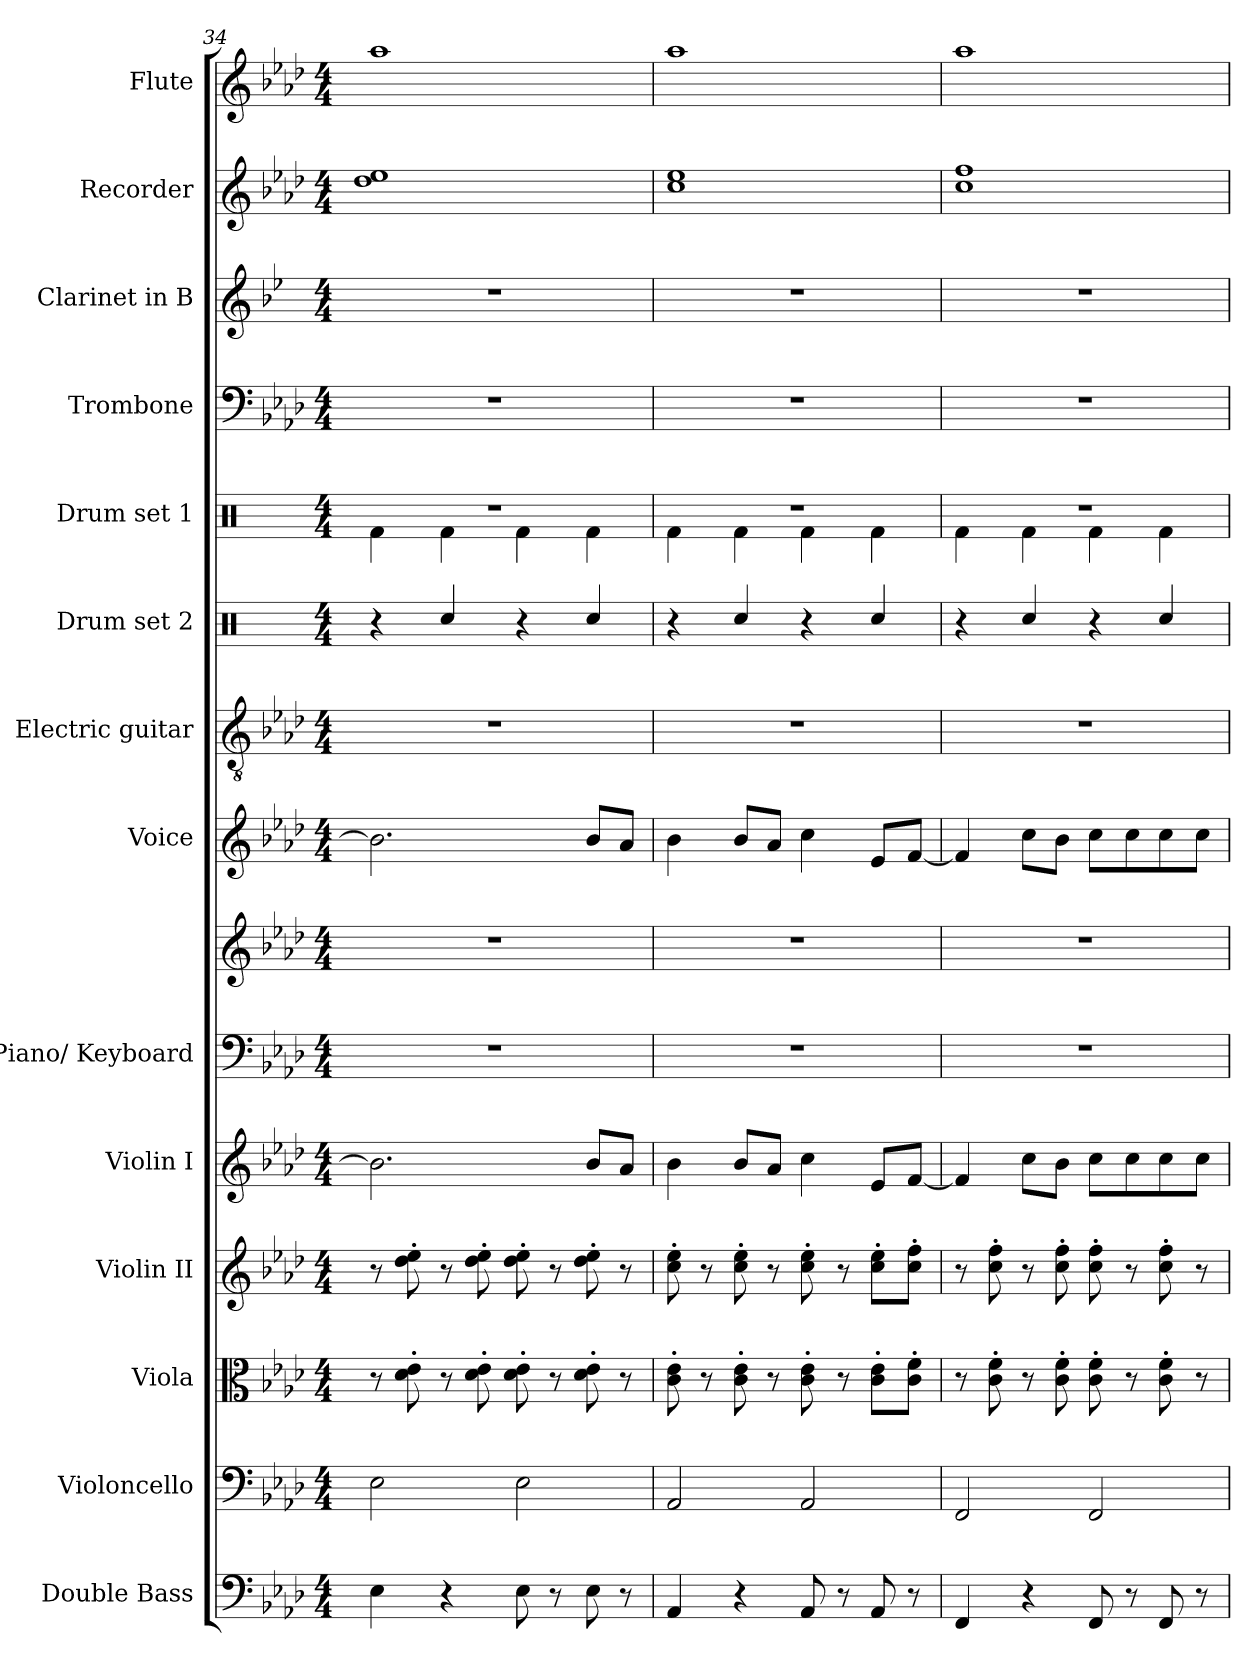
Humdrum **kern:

**kern	**kern	**kern	**kern	**kern	**kern	**kern	**kern	**kern	**kern	**kern	**kern	**kern	**kern	**kern
*part14	*part13	*part12	*part11	*part10	*part9	*part9	*part8	*part7	*part6	*part5	*part4	*part3	*part2	*part1
*staff15	*staff14	*staff13	*staff12	*staff11	*staff10	*staff9	*staff8	*staff7	*staff6	*staff5	*staff4	*staff3	*staff2	*staff1
*I"Double Bass	*I"Violoncello	*I"Viola	*I"Violin II	*I"Violin I	*I"Piano/ Keyboard	*	*I"Voice	*I"Electric guitar	*I"Drum set 2	*I"Drum set 1	*I"Trombone	*I"Clarinet in B	*I"Recorder	*I"Flute
*I'Db.	*I'Vc.	*I'Vla.	*I'Vln. II	*I'Vln. I	*I'Pno.	*	*I'Voice	*I'El. g.	*I'Dr.	*I'Dr.	*I'Trb.	*I'Cl.	*I'Rc.	*I'Fl.
*clefF4	*clefF4	*clefC3	*clefG2	*clefG2	*clefF4	*clefG2	*clefG2	*clefGv2	*clefX	*clefX	*clefF4	*clefG2	*clefG2	*clefG2
*ITrd7c12	*	*	*	*	*	*	*	*	*	*	*	*ITrd1c2	*	*
*k[b-e-a-d-]	*k[b-e-a-d-]	*k[b-e-a-d-]	*k[b-e-a-d-]	*k[b-e-a-d-]	*k[b-e-a-d-]	*k[b-e-a-d-]	*k[b-e-a-d-]	*k[b-e-a-d-]	*k[]	*k[]	*k[b-e-a-d-]	*k[b-e-a-d-]	*k[b-e-a-d-]	*k[b-e-a-d-]
*M4/4	*M4/4	*M4/4	*M4/4	*M4/4	*M4/4	*M4/4	*M4/4	*M4/4	*M4/4	*M4/4	*M4/4	*M4/4	*M4/4	*M4/4
=34	=34	=34	=34	=34	=34	=34	=34	=34	=34	=34	=34	=34	=34	=34
*	*	*	*	*	*	*	*	*	*	*^	*	*	*	*
4EE-\	2E-\	8r	8r	2.b-\]	1r	1r	2.b-\]	1r	4r	1r	4Rf\	1r	1r	1dd- 1ee-	1aa-
.	.	8d-\' 8e-\'	8dd-\' 8ee-\'	.	.	.	.	.	.	.	.	.	.	.	.
4r	.	8r	8r	.	.	.	.	.	4Rcc/	.	4Rf\	.	.	.	.
.	.	8d-\' 8e-\'	8dd-\' 8ee-\'	.	.	.	.	.	.	.	.	.	.	.	.
8EE-\	2E-\	8d-\' 8e-\'	8dd-\' 8ee-\'	.	.	.	.	.	4r	.	4Rf\	.	.	.	.
8r	.	8r	8r	.	.	.	.	.	.	.	.	.	.	.	.
8EE-\	.	8d-\' 8e-\'	8dd-\' 8ee-\'	8b-/L	.	.	8b-/L	.	4Rcc/	.	4Rf\	.	.	.	.
8r	.	8r	8r	8a-/J	.	.	8a-/J	.	.	.	.	.	.	.	.
=35	=35	=35	=35	=35	=35	=35	=35	=35	=35	=35	=35	=35	=35	=35	=35
4AAA-/	2AA-/	8c\' 8e-\'	8cc\' 8ee-\'	4b-\	1r	1r	4b-\	1r	4r	1r	4Rf\	1r	1r	1cc 1ee-	1aa-
.	.	8r	8r	.	.	.	.	.	.	.	.	.	.	.	.
4r	.	8c\' 8e-\'	8cc\' 8ee-\'	8b-/L	.	.	8b-/L	.	4Rcc/	.	4Rf\	.	.	.	.
.	.	8r	8r	8a-/J	.	.	8a-/J	.	.	.	.	.	.	.	.
8AAA-/	2AA-/	8c\' 8e-\'	8cc\' 8ee-\'	4cc\	.	.	4cc\	.	4r	.	4Rf\	.	.	.	.
8r	.	8r	8r	.	.	.	.	.	.	.	.	.	.	.	.
8AAA-/	.	8c\' 8e-\'L	8cc\' 8ee-\'L	8e-/L	.	.	8e-/L	.	4Rcc/	.	4Rf\	.	.	.	.
8r	.	8c\' 8f\'J	8cc\' 8ff\'J	[8f/J	.	.	[8f/J	.	.	.	.	.	.	.	.
=36	=36	=36	=36	=36	=36	=36	=36	=36	=36	=36	=36	=36	=36	=36	=36
4FFF/	2FF/	8r	8r	4f/]	1r	1r	4f/]	1r	4r	1r	4Rf\	1r	1r	1cc 1ff	1aa-
.	.	8c\' 8f\'	8cc\' 8ff\'	.	.	.	.	.	.	.	.	.	.	.	.
4r	.	8r	8r	8cc\L	.	.	8cc\L	.	4Rcc/	.	4Rf\	.	.	.	.
.	.	8c\' 8f\'	8cc\' 8ff\'	8b-\J	.	.	8b-\J	.	.	.	.	.	.	.	.
8FFF/	2FF/	8c\' 8f\'	8cc\' 8ff\'	8cc\L	.	.	8cc\L	.	4r	.	4Rf\	.	.	.	.
8r	.	8r	8r	8cc\	.	.	8cc\	.	.	.	.	.	.	.	.
8FFF/	.	8c\' 8f\'	8cc\' 8ff\'	8cc\	.	.	8cc\	.	4Rcc/	.	4Rf\	.	.	.	.
8r	.	8r	8r	8cc\J	.	.	8cc\J	.	.	.	.	.	.	.	.
*	*	*	*	*	*	*	*	*	*	*v	*v	*	*	*	*
=	=	=	=	=	=	=	=	=	=	=	=	=	=	=
*-	*-	*-	*-	*-	*-	*-	*-	*-	*-	*-	*-	*-	*-	*-
